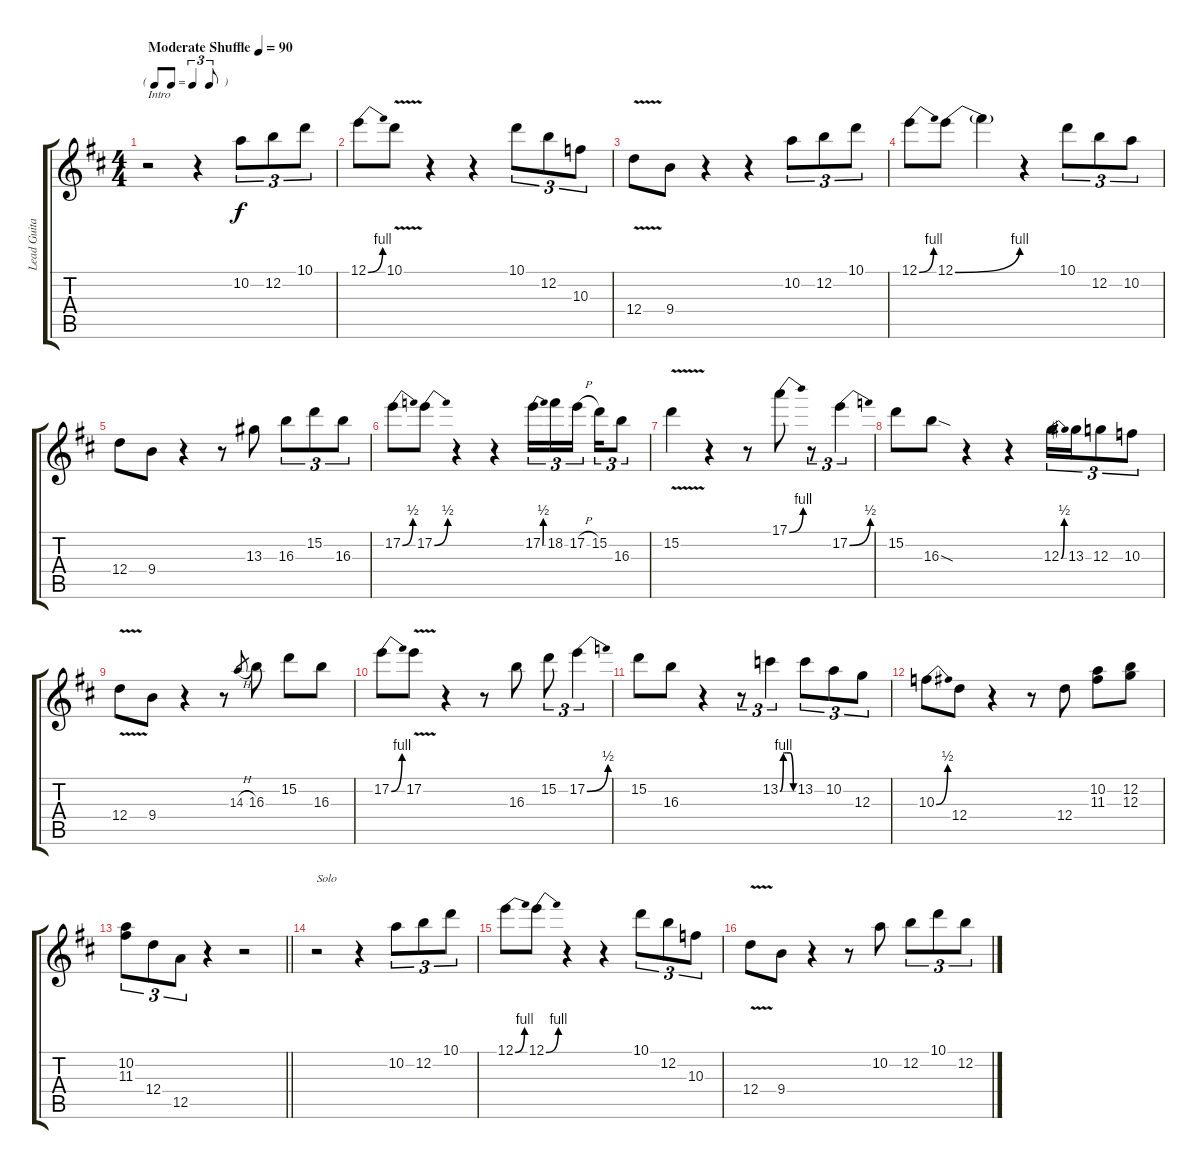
\track ("Lead Guitar" "Lead Guita") {instrument overdrivenguitar}
\staff {score tabs}
\tuning (E4 B3 G3 D3 A2 E2) {hide}
\ts (4 4)
\tf triplet8th
\tempo (90 "Moderate Shuffle")
\clef g2
\ks d
r.2{txt "Intro" dy f instrument overdrivenguitar} r.4 10.2.8{tu (3 2)} 12.2.8{tu (3 2)} 10.1.8{tu (3 2)} |
12.1{be (bend 0 0 60 4)}.8 10.1{v}.8 r.4 r.4 10.1.8{tu (3 2)} 12.2.8{tu (3 2)} 10.3.8{tu (3 2)} |
12.4{v}.8 9.4.8 r.4 r.4 10.2.8{tu (3 2)} 12.2.8{tu (3 2)} 10.1.8{tu (3 2)} |
12.1{be (bend 0 0 60 4)}.8 12.1{be (bend 0 0 60 4)}.8 12.1{t}.4 r.4 10.1.8{tu (3 2)} 12.2.8{tu (3 2)} 10.2.8{tu (3 2)} |
12.4.8 9.4.8 r.4 r.8 13.3.8 16.3.8{tu (3 2)} 15.2.8{tu (3 2)} 16.3.8{tu (3 2)} |
17.2{be (bend 0 0 60 2)}.8 17.2{be (bend 0 0 60 2)}.8 r.4 r.4 17.2{be (bend 0 0 60 2)}.16{tu (3 2)} 18.2.16{tu (3 2)} 17.2{h}.16{tu (3 2) beam splitsecondary} 15.2.16{tu (3 2)} 16.3.8{tu (3 2)} |
15.2{v}.4 r.4 r.8 17.1{be (bend 0 0 60 4)}.8 r.8{tu (3 2)} 17.2{be (bend 0 0 60 2)}.4{tu (3 2)} |
15.2.8 16.3{sod}.8 r.4 r.4 12.3{be (bend 0 0 60 2)}.16{tu (3 2)} 13.3.16{tu (3 2)} 12.3.8{tu (3 2)} 10.3.8{tu (3 2)} |
12.4{v}.8 9.4.8 r.4 r.8 14.3{h}.8{gr} 16.3.8 15.2.8 16.3.8 |
17.2{be (bend 0 0 60 4)}.8 17.2{v}.8 r.4 r.8 16.3.8 15.2.8{tu (3 2)} 17.2{be (bend 0 0 60 2)}.4{tu (3 2)} |
15.2.8 16.3.8 r.4 r.8{tu (3 2)} 13.2{be (custom 0 0 15 4 20 4 30 4 45 4 60 0)}.4{tu (3 2)} 13.2.8{tu (3 2)} 10.2.8{tu (3 2)} 12.3.8{tu (3 2)} |
10.3{be (bend 0 0 60 2)}.8 12.4.8 r.4 r.8 12.4.8 (10.2 11.3).8 (12.2 12.3).8 |
\barLineRight lightlight
(10.2 11.3).8{tu (3 2)} 12.4.8{tu (3 2)} 12.5.8{tu (3 2)} r.4 r.2 |
r.2{txt "Solo"} r.4 10.2.8{tu (3 2)} 12.2.8{tu (3 2)} 10.1.8{tu (3 2)} |
12.1{be (bend 0 0 60 4)}.8 12.1{be (bend 0 0 60 4)}.8 r.4 r.4 10.1.8{tu (3 2)} 12.2.8{tu (3 2)} 10.3.8{tu (3 2)} |
12.4{v}.8 9.4.8 r.4 r.8 10.2.8 12.2.8{tu (3 2)} 10.1.8{tu (3 2)} 12.2.8{tu (3 2)}
